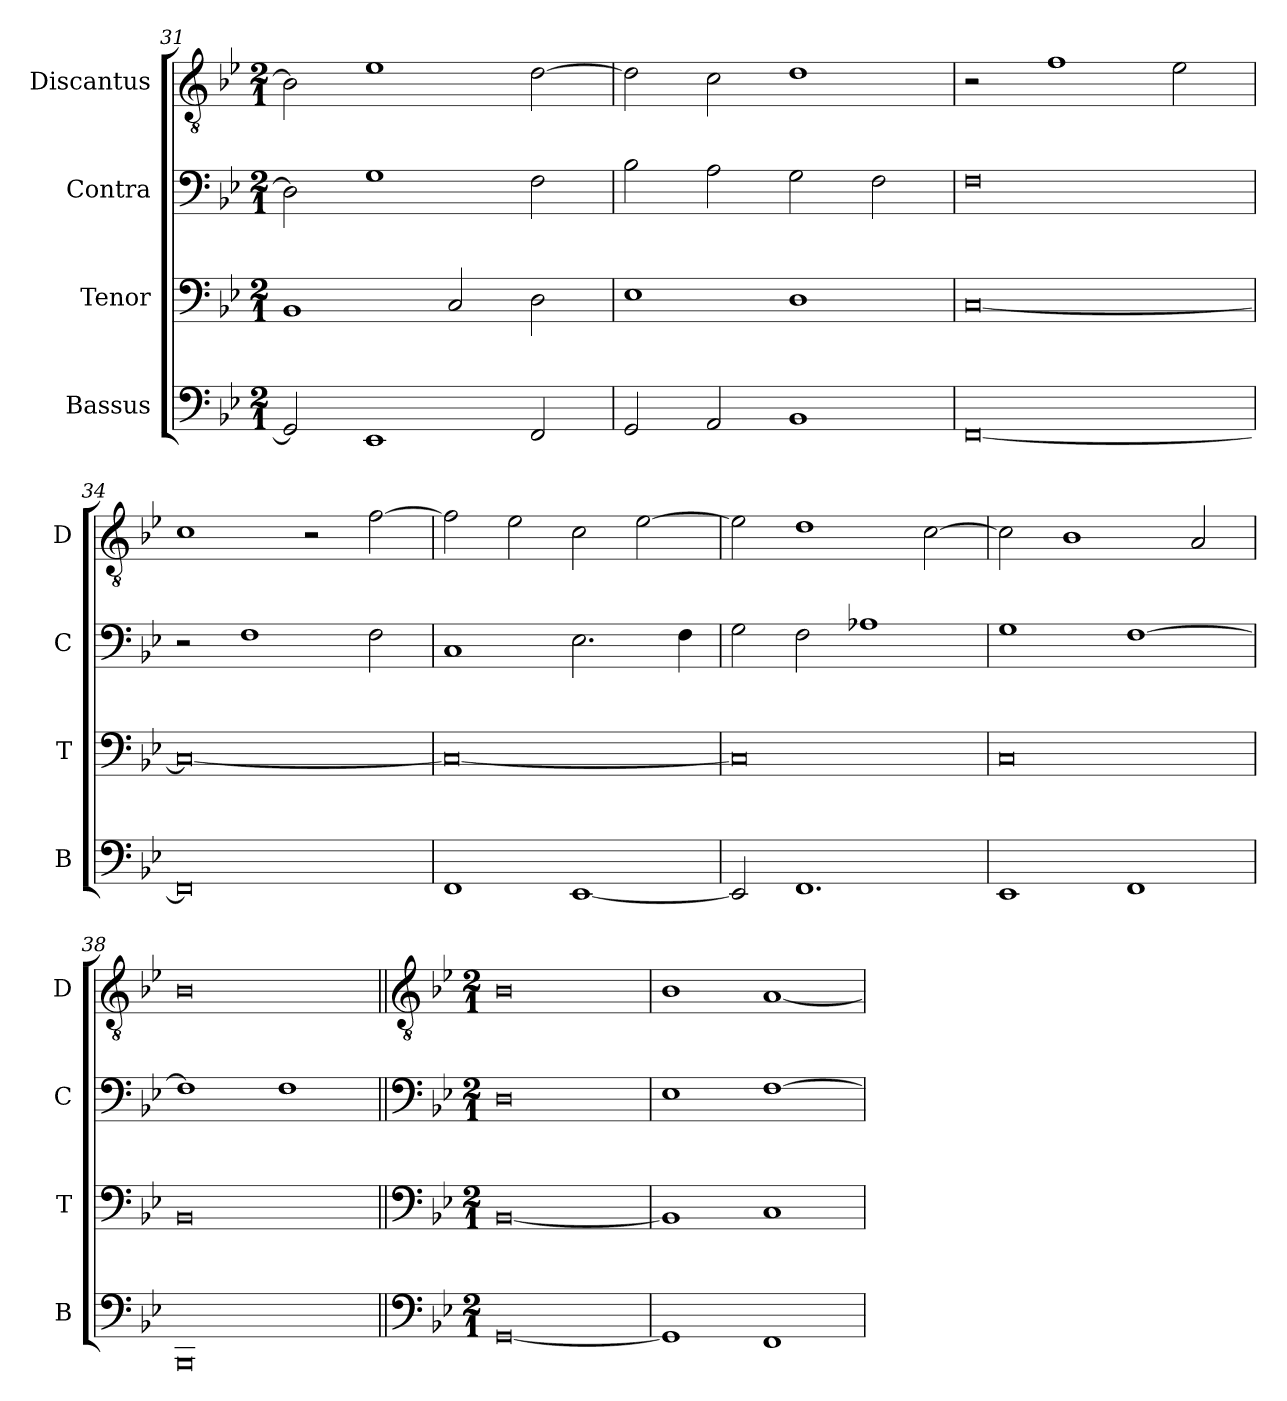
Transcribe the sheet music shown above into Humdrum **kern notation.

**kern	**kern	**kern	**kern
*part4	*part3	*part2	*part1
*staff4	*staff3	*staff2	*staff1
*I"Bassus	*I"Tenor	*I"Contra	*I"Discantus
*I'B	*I'T	*I'C	*I'D
*clefF4	*clefF4	*clefF4	*clefGv2
*k[b-e-]	*k[b-e-]	*k[b-e-]	*k[b-e-]
*M2/1	*M2/1	*M2/1	*M2/1
=31	=31	=31	=31
2GG/]	1BB-	2D\]	2B-\]
1EE-	.	1G	1e-
.	2C/	.	.
2FF/	2D\	2F\	[2d\
=32	=32	=32	=32
2GG/	1E-	2B-\	2d\]
2AA/	.	2A\	2c\
1BB-	1D	2G\	1d
.	.	2F\	.
=33	=33	=33	=33
[0FF	[0C	0F	2r
.	.	.	1f
.	.	.	2e-\
=34	=34	=34	=34
0FF]	0C_	2r	1c
.	.	1F	.
.	.	.	2r
.	.	2F\	[2f\
=35	=35	=35	=35
1FF	0C_	1C	2f\]
.	.	.	2e-\
[1EE-	.	2.E-\	2c\
.	.	.	[2e-\
.	.	4F\	.
=36	=36	=36	=36
2EE-/]	0C]	2G\	2e-\]
1.FF	.	2F\	1d
.	.	1A-X	.
.	.	.	[2c\
=37	=37	=37	=37
1EE-	0C	1G	2c\]
.	.	.	1B-
1FF	.	[1F	.
.	.	.	2A/
=38	=38	=38	=38
0BBB-	0BB-	1F]	0B-
.	.	1F	.
!!LO:LB:g=z
=39||	=39||	=39||	=39||
*clefF4	*clefF4	*clefF4	*clefGv2
*k[b-e-]	*k[b-e-]	*k[b-e-]	*k[b-e-]
*M2/1	*M2/1	*M2/1	*M2/1
[0GG	[0BB-	0D	0B-
=40	=40	=40	=40
1GG]	1BB-]	1E-	1B-
1FF	1C	[1F	[1A
=	=	=	=
*-	*-	*-	*-
